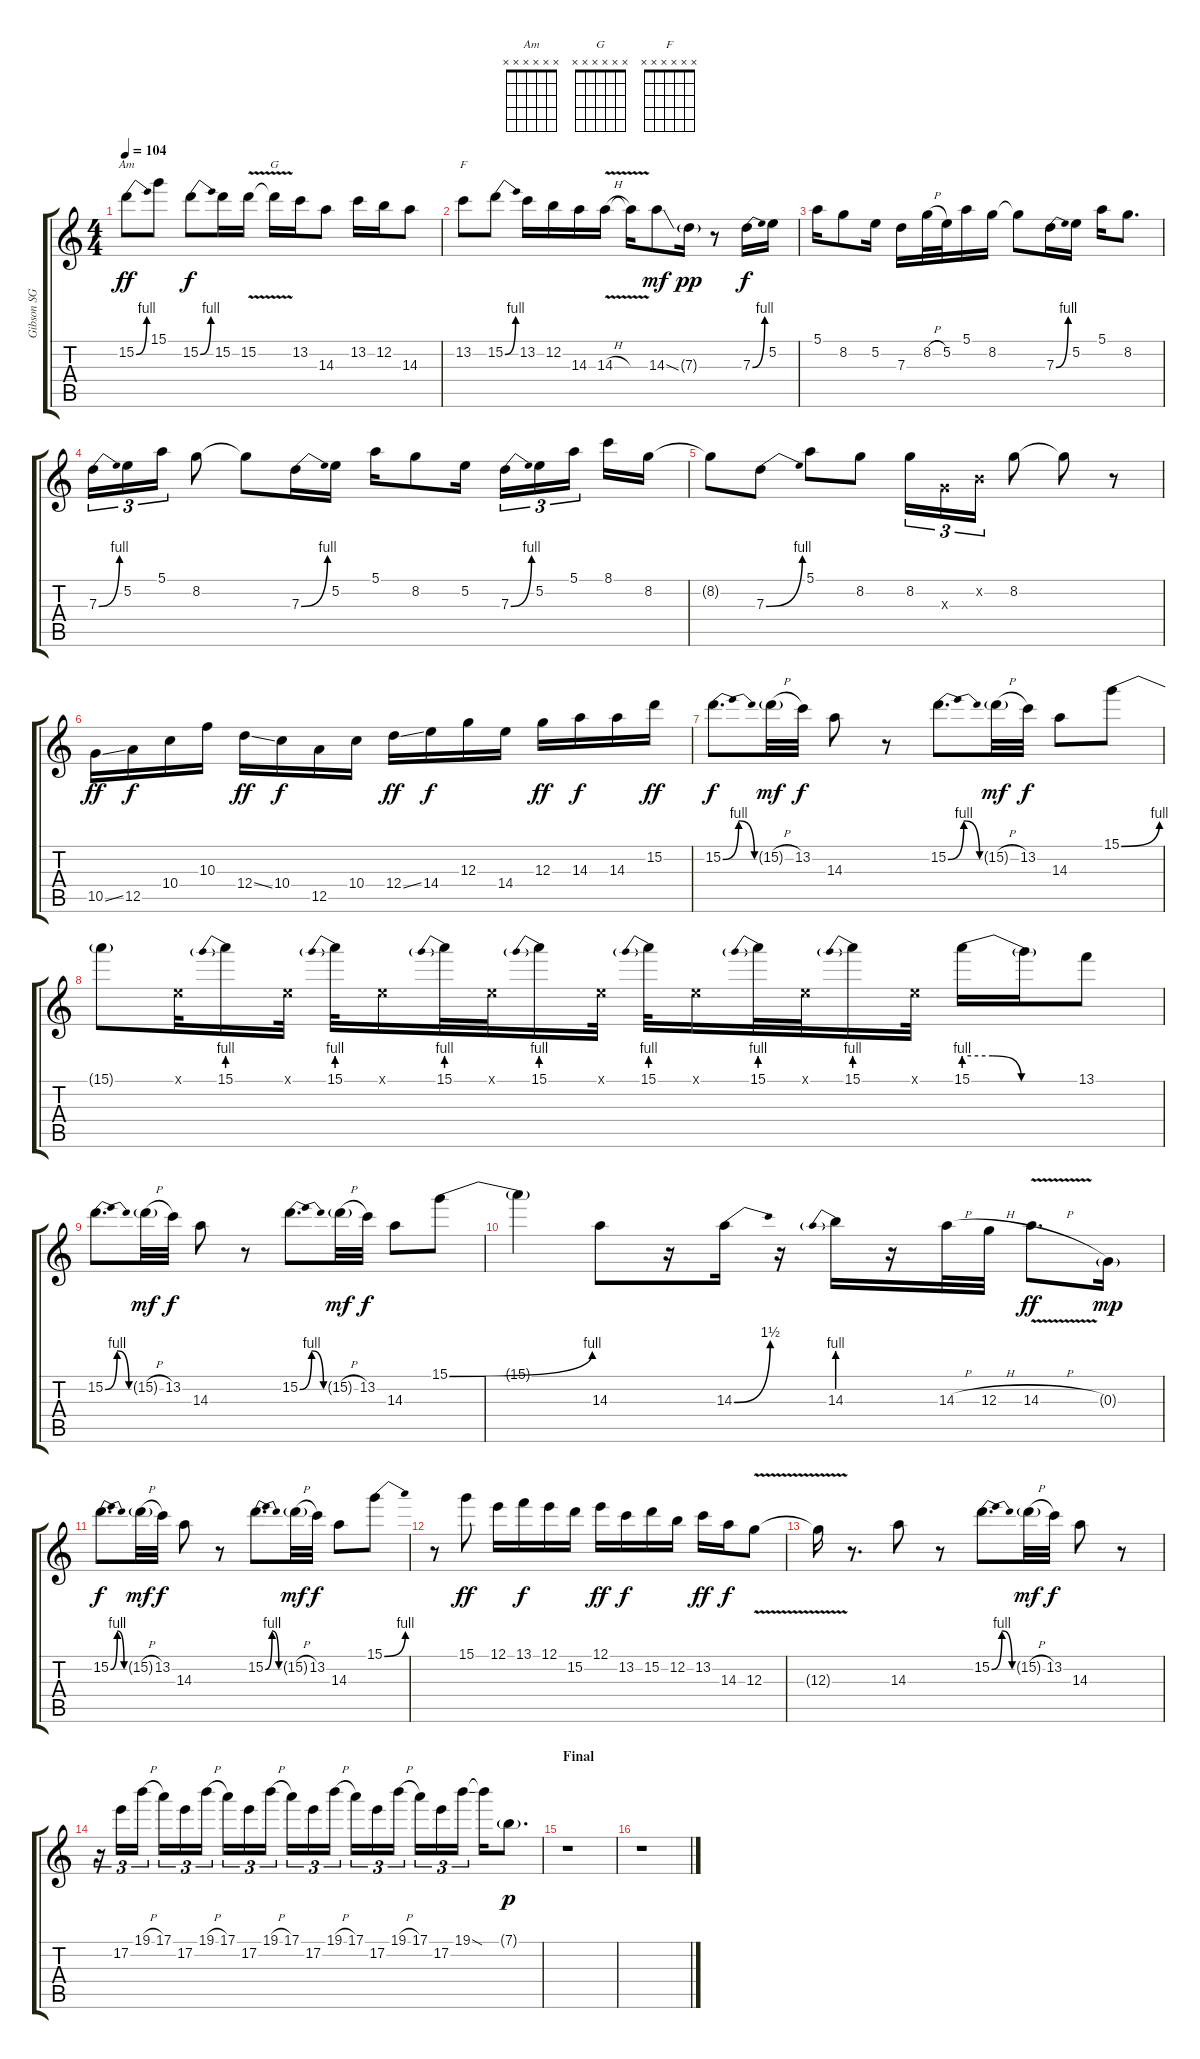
\track ("Gibson SG   6 Strings" "Gibson SG ") {instrument overdrivenguitar}
\staff {score tabs}
\tuning (E4 B3 G3 D3 A2 E2) {hide}
\chord ("Am" x x x x x x)
\chord ("G" x x x x x x)
\chord ("F" x x x x x x)
\ts (4 4)
\tempo 104
\clef g2
\ks c
15.2{be (bend 0 0 60 4)}.8{ch "Am" dy ff} 15.1.8 15.2{be (bend 0 0 60 4)}.8{dy f} 15.2.16 15.2{v}.16 15.2{t}.16{ch "G"} 13.2.16 14.3.8 13.2.16 12.2.16 14.3.8 |
13.2.8{ch "F"} 15.2{be (bend 0 0 60 4)}.8 13.2.16 12.2.16 14.3.16 14.3{v h}.16 14.3{t}.16 14.3{ss}.8{dy mf} 7.3{g}.16{dy pp} r.8 7.3{be (bend 0 0 60 4)}.16{dy f} 5.2.16 |
5.1.16 8.2.8 5.2.16 7.3.16 8.2{h}.32 5.2.32 5.1.16 8.2.16 8.2{t}.8 7.3{be (bend 0 0 60 4)}.16 5.2.16 5.1.16 8.2.8{d} |
7.3{be (bend 0 0 60 4)}.16{tu (3 2)} 5.2.16{tu (3 2)} 5.1.16{tu (3 2)} 8.2.8 8.2{t}.8 7.3{be (bend 0 0 60 4)}.16 5.2.16 5.1.16 8.2.8 5.2.16 7.3{be (bend 0 0 60 4)}.16{tu (3 2)} 5.2.16{tu (3 2)} 5.1.16{tu (3 2)} 8.1.16 8.2.16 |
8.2{t}.8 7.3{be (bend 0 0 60 4)}.8 5.1.8 8.2.8 8.2.16{tu (3 2)} 0.3{x}.16{tu (3 2)} 0.2{x}.16{tu (3 2)} 8.2.8 8.2{t}.8 r.8 |
10.5{ss}.16{dy ff} 12.5.16{dy f} 10.4.16 10.3.16 12.4{ss}.16{dy ff} 10.4.16{dy f} 12.5.16 10.4.16 12.4{ss}.16{dy ff} 14.4.16{dy f} 12.3.16 14.4.16 12.3.16{dy ff} 14.3.16{dy f} 14.3.16 15.2.16{dy ff} |
15.2{be (bendrelease 0 0 15 4 45 4 60 0)}.8{d dy f} 15.2{h g}.32{dy mf} 13.2.32{dy f} 14.3.8 r.8 15.2{be (bendrelease 0 0 15 4 45 4 60 0)}.8{d} 15.2{h g}.32{dy mf} 13.2.32{dy f} 14.3.8 15.1{be (bend 0 0 60 4)}.8 |
15.1{t}.8 0.1{x}.32 15.1{be (prebend 0 4 60 4)}.16 0.1{x}.32 15.1{be (prebend 0 4 60 4)}.32 0.1{x}.16 15.1{be (prebend 0 4 60 4)}.32 0.1{x}.32 15.1{be (prebend 0 4 60 4)}.16 0.1{x}.32 15.1{be (prebend 0 4 60 4)}.32 0.1{x}.16 15.1{be (prebend 0 4 60 4)}.32 0.1{x}.32 15.1{be (prebend 0 4 60 4)}.16 0.1{x}.32 15.1{be (custom 0 4 15 4 30 0 60 0)}.16 15.1{t}.16 13.1.8 |
15.2{be (bendrelease 0 0 15 4 45 4 60 0)}.8{d} 15.2{h g}.32{dy mf} 13.2.32{dy f} 14.3.8 r.8 15.2{be (bendrelease 0 0 15 4 45 4 60 0)}.8{d} 15.2{h g}.32{dy mf} 13.2.32{dy f} 14.3.8 15.1{be (bend 0 0 60 4)}.8 |
15.1{t}.4 14.3.8 r.16 14.3{be (bend 0 0 60 6)}.16 r.16 14.3{be (prebend 0 4 60 4)}.16 r.16 14.3{h}.32 12.3{h}.32 14.3{v h}.8{d dy ff} 0.3{g}.16{dy mp} |
15.2{be (bendrelease 0 0 15 4 45 4 60 0)}.8{d dy f} 15.2{h g}.32{dy mf} 13.2.32{dy f} 14.3.8 r.8 15.2{be (bendrelease 0 0 15 4 45 4 60 0)}.8{d} 15.2{h g}.32{dy mf} 13.2.32{dy f} 14.3.8 15.1{be (bend 0 0 60 4)}.8 |
r.8 15.1.8{dy ff} 12.1.16 13.1.16{dy f} 12.1.16 15.2.16 12.1.16{dy ff} 13.2.16{dy f} 15.2.16 12.2.16 13.2.16{dy ff} 14.3.16{dy f} 12.3{v}.8 |
12.3{t}.16 r.8{d} 14.3.8 r.8 15.2{be (bendrelease 0 0 15 4 45 4 60 0)}.8{d} 15.2{h g}.32{dy mf} 13.2.32{dy f} 14.3.8 r.8 |
r.16{tu (3 2)} 17.2.16{tu (3 2)} 19.1{h}.16{tu (3 2)} 17.1.16{tu (3 2)} 17.2.16{tu (3 2)} 19.1{h}.16{tu (3 2)} 17.1.16{tu (3 2)} 17.2.16{tu (3 2)} 19.1{h}.16{tu (3 2)} 17.1.16{tu (3 2)} 17.2.16{tu (3 2)} 19.1{h}.16{tu (3 2)} 17.1.16{tu (3 2)} 17.2.16{tu (3 2)} 19.1{h}.16{tu (3 2)} 17.1.16{tu (3 2)} 17.2.16{tu (3 2)} 19.1{ss}.16{tu (3 2)} 19.1{t}.16 7.1{g}.8{d dy p} |
\section ("" "Final")
r.1 |
r.1
